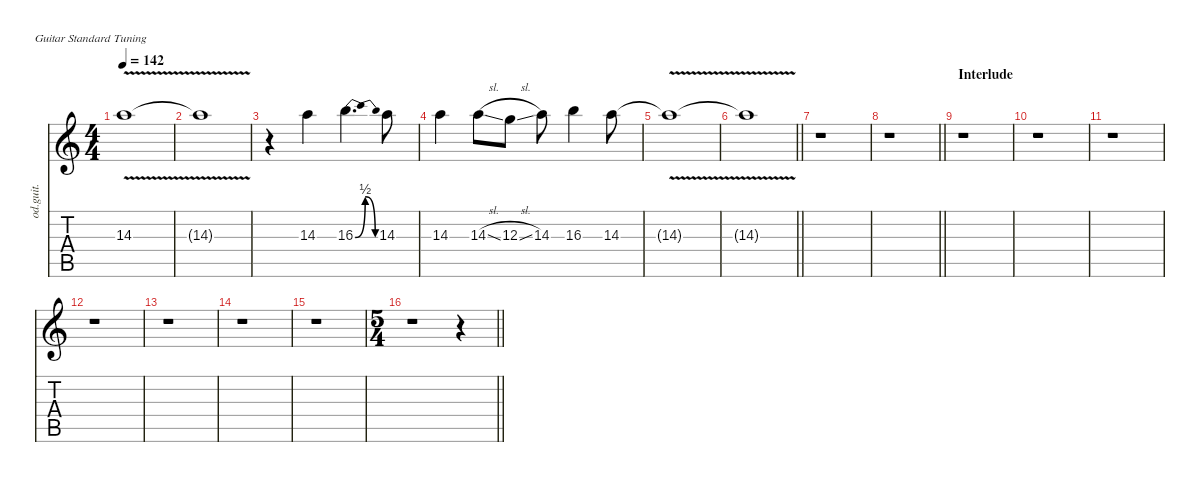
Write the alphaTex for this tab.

\defaultSystemsLayout 4
\hideDynamics
\bracketExtendMode nobrackets
\otherSystemsTrackNameOrientation horizontal
\track ("Solo Guitar" "od.guit.") {defaultSystemsLayout 8 instrument overdrivenguitar}
\staff {score tabs}
\tuning (E4 B3 G3 D3 A2 E2)
\ts (4 4)
\tempo 142
\clef g2
\ks c
14.3{v t}.1{dy f beam Down} |
14.3{v t}.1{beam Down} |
r.4{beam Down} 14.3.4{beam Down} 16.3{be (bendrelease 0 0 30 2 39.999998399999996 2 60 0)}.4{d beam Down} 14.3.8{beam Down} |
14.3.4{beam Down} 14.3{sl}.8{beam Down} 12.3{sl}.8{beam Down} 14.3.8{beam Down} 16.3.4{beam Down} 14.3.8{beam Down} |
14.3{v t}.1{beam Down} |
\barLineRight lightlight
14.3{v t}.1{beam Down} |
r.1{beam Down} |
\barLineRight lightlight
r.1{beam Down} |
\section ("" "Interlude")
r.1{beam Down} |
r.1{beam Down} |
r.1{beam Down} |
r.1{beam Down} |
r.1{beam Down} |
r.1{beam Down} |
r.1{beam Down} |
\ts (5 4)
\beaming (8 6 4)
\barLineRight lightlight
r.1{beam Down} r.4{beam Down}
